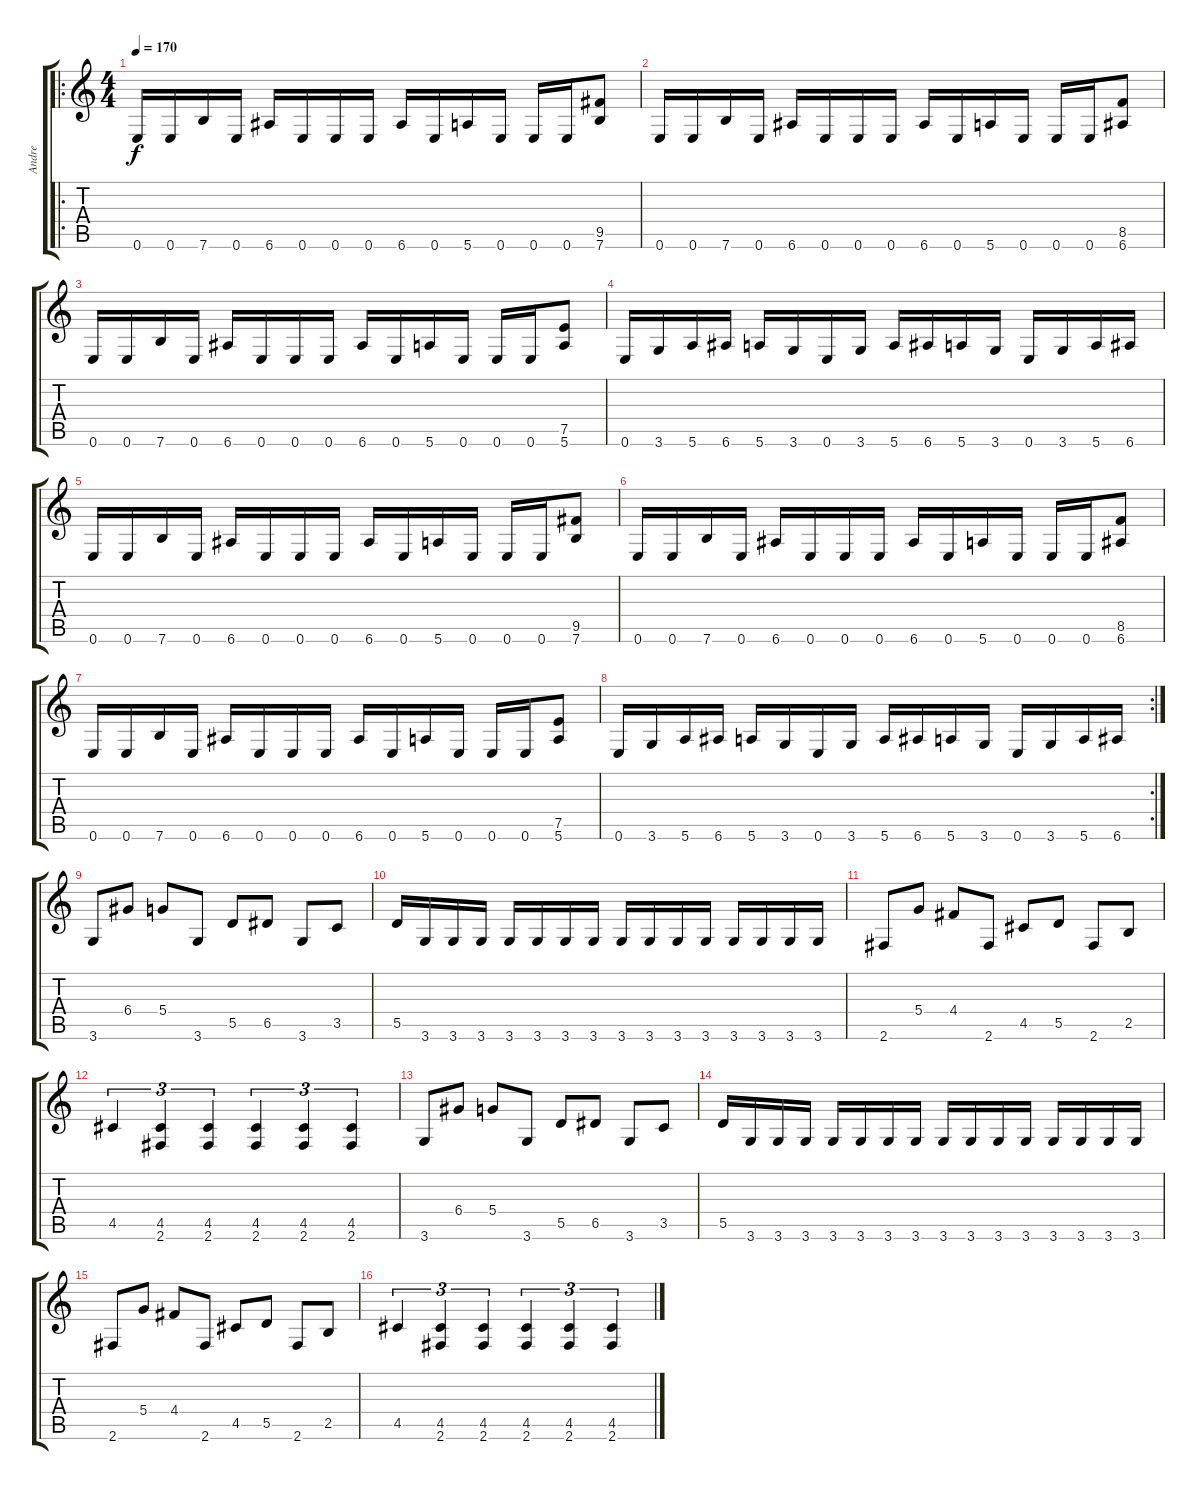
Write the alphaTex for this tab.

\track ("Andre" "Andre") {instrument distortionguitar}
\staff {score tabs}
\tuning (E4 B3 G3 D3 A2 E2) {hide}
\ro
\ts (4 4)
\tempo 170
\clef g2
\ks c
0.6.16{dy f} 0.6.16 7.6.16 0.6.16 6.6.16 0.6.16 0.6.16 0.6.16 6.6.16 0.6.16 5.6.16 0.6.16 0.6.16 0.6.16 (9.5 7.6).8 |
0.6.16 0.6.16 7.6.16 0.6.16 6.6.16 0.6.16 0.6.16 0.6.16 6.6.16 0.6.16 5.6.16 0.6.16 0.6.16 0.6.16 (8.5 6.6).8 |
0.6.16 0.6.16 7.6.16 0.6.16 6.6.16 0.6.16 0.6.16 0.6.16 6.6.16 0.6.16 5.6.16 0.6.16 0.6.16 0.6.16 (7.5 5.6).8 |
0.6.16 3.6.16 5.6.16 6.6.16 5.6.16 3.6.16 0.6.16 3.6.16 5.6.16 6.6.16 5.6.16 3.6.16 0.6.16 3.6.16 5.6.16 6.6.16 |
0.6.16 0.6.16 7.6.16 0.6.16 6.6.16 0.6.16 0.6.16 0.6.16 6.6.16 0.6.16 5.6.16 0.6.16 0.6.16 0.6.16 (9.5 7.6).8 |
0.6.16 0.6.16 7.6.16 0.6.16 6.6.16 0.6.16 0.6.16 0.6.16 6.6.16 0.6.16 5.6.16 0.6.16 0.6.16 0.6.16 (8.5 6.6).8 |
0.6.16 0.6.16 7.6.16 0.6.16 6.6.16 0.6.16 0.6.16 0.6.16 6.6.16 0.6.16 5.6.16 0.6.16 0.6.16 0.6.16 (7.5 5.6).8 |
\rc 2
0.6.16 3.6.16 5.6.16 6.6.16 5.6.16 3.6.16 0.6.16 3.6.16 5.6.16 6.6.16 5.6.16 3.6.16 0.6.16 3.6.16 5.6.16 6.6.16 |
3.6.8 6.4.8 5.4.8 3.6.8 5.5.8 6.5.8 3.6.8 3.5.8 |
5.5.16 3.6.16 3.6.16 3.6.16 3.6.16 3.6.16 3.6.16 3.6.16 3.6.16 3.6.16 3.6.16 3.6.16 3.6.16 3.6.16 3.6.16 3.6.16 |
2.6.8 5.4.8 4.4.8 2.6.8 4.5.8 5.5.8 2.6.8 2.5.8 |
4.5.4{tu (3 2)} (4.5 2.6).4{tu (3 2)} (4.5 2.6).4{tu (3 2)} (4.5 2.6).4{tu (3 2)} (4.5 2.6).4{tu (3 2)} (4.5 2.6).4{tu (3 2)} |
3.6.8 6.4.8 5.4.8 3.6.8 5.5.8 6.5.8 3.6.8 3.5.8 |
5.5.16 3.6.16 3.6.16 3.6.16 3.6.16 3.6.16 3.6.16 3.6.16 3.6.16 3.6.16 3.6.16 3.6.16 3.6.16 3.6.16 3.6.16 3.6.16 |
2.6.8 5.4.8 4.4.8 2.6.8 4.5.8 5.5.8 2.6.8 2.5.8 |
4.5.4{tu (3 2)} (4.5 2.6).4{tu (3 2)} (4.5 2.6).4{tu (3 2)} (4.5 2.6).4{tu (3 2)} (4.5 2.6).4{tu (3 2)} (4.5 2.6).4{tu (3 2)}
